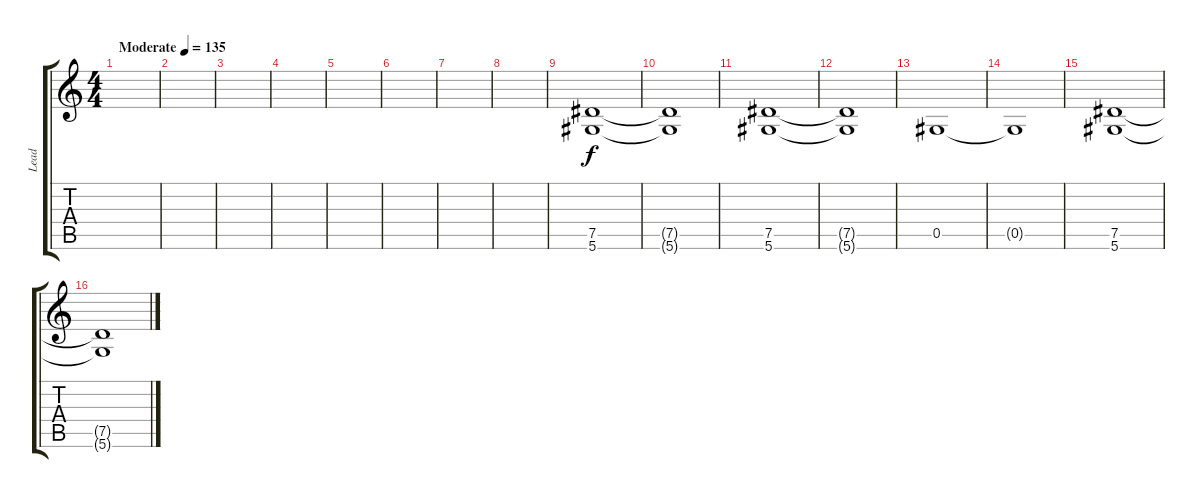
\track ("Lead" "Lead") {instrument distortionguitar}
\staff {score tabs}
\tuning (Eb4 Bb3 Gb3 Db3 Ab2 Eb2) {hide}
\ts (4 4)
\tempo (135 "Moderate")
\clef g2
\ks c
|
|
|
|
|
|
|
|
(7.5 5.6).1 |
(7.5{t} 5.6{t}).1 |
(7.5 5.6).1 |
(7.5{t} 5.6{t}).1 |
0.5.1 |
0.5{t}.1 |
(7.5 5.6).1 |
(7.5{t} 5.6{t}).1
